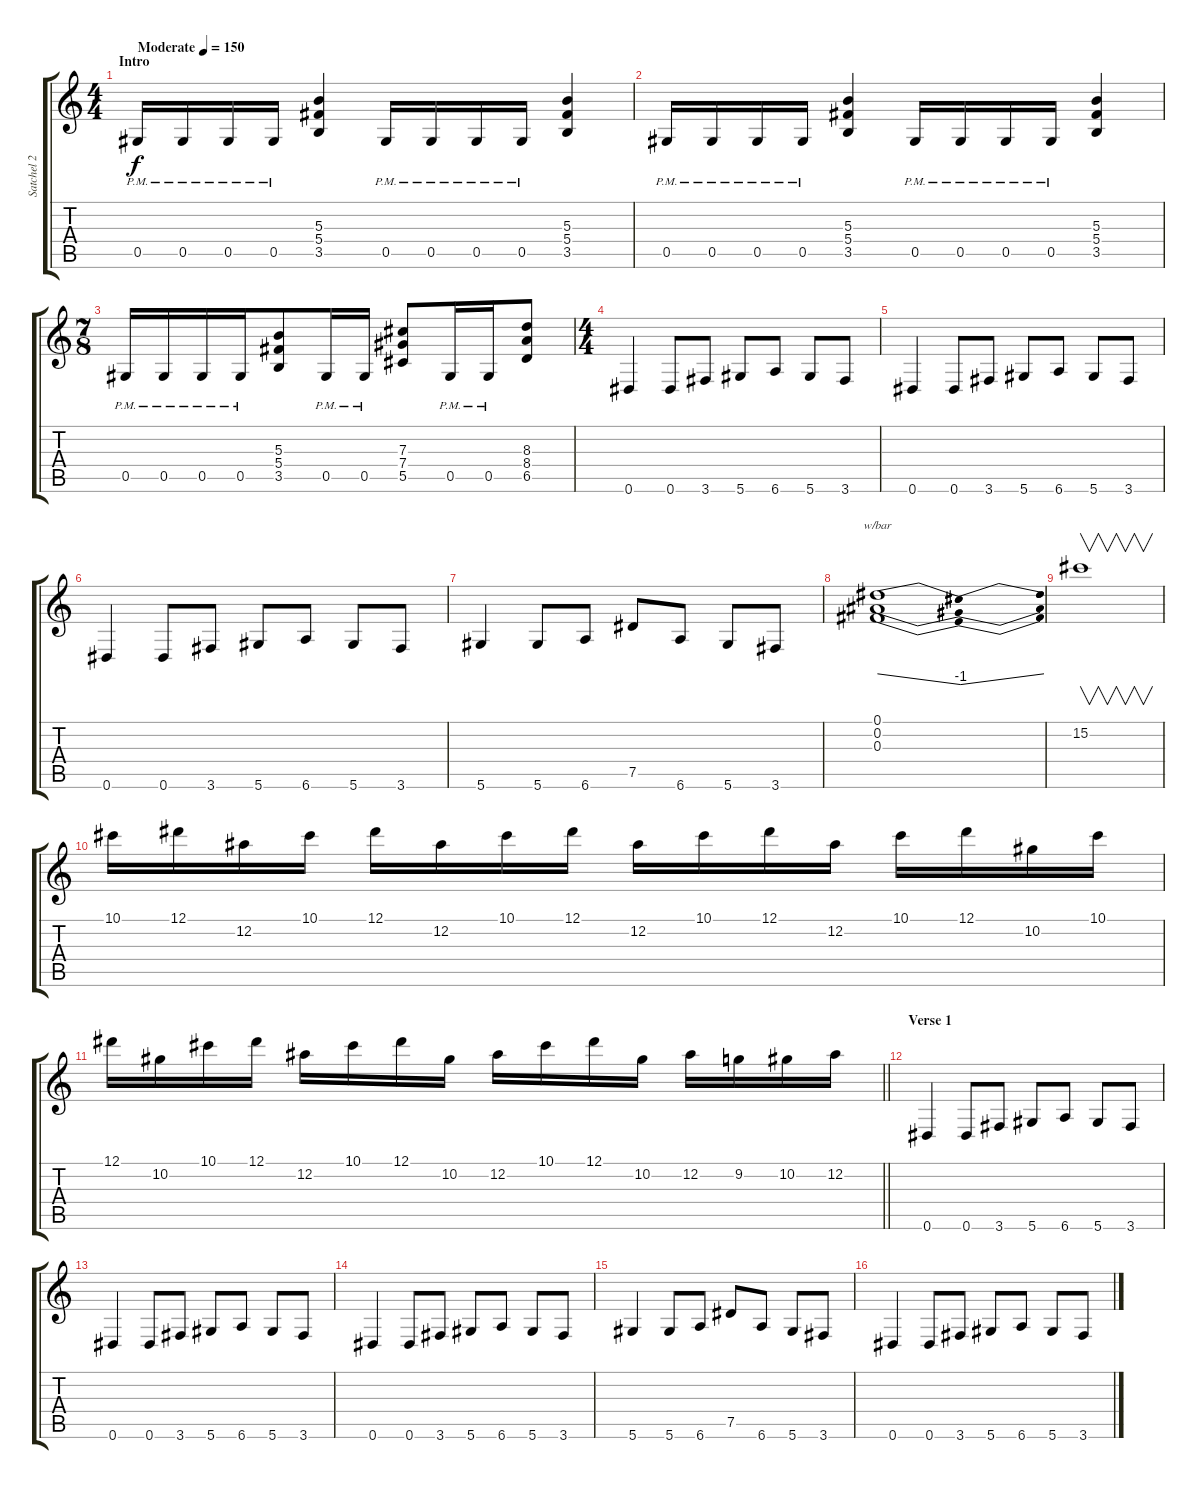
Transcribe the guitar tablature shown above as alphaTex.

\track ("Satchel 2" "Satchel 2") {instrument distortionguitar}
\staff {score tabs}
\tuning (Eb4 Bb3 Gb3 Db3 Ab2 Eb2) {hide}
\ts (4 4)
\section ("" "Intro")
\tempo (150 "Moderate")
\clef g2
\ks c
0.5{pm}.16{dy f instrument distortionguitar} 0.5{pm}.16 0.5{pm}.16 0.5{pm}.16 (5.3 5.4 3.5).4 0.5{pm}.16 0.5{pm}.16 0.5{pm}.16 0.5{pm}.16 (5.3 5.4 3.5).4 |
0.5{pm}.16 0.5{pm}.16 0.5{pm}.16 0.5{pm}.16 (5.3 5.4 3.5).4 0.5{pm}.16 0.5{pm}.16 0.5{pm}.16 0.5{pm}.16 (5.3 5.4 3.5).4 |
\ts (7 8)
0.5{pm}.16 0.5{pm}.16 0.5{pm}.16 0.5{pm}.16 (5.3 5.4 3.5).8 0.5{pm}.16 0.5{pm}.16 (7.3 7.4 5.5).8 0.5{pm}.16 0.5{pm}.16 (8.3 8.4 6.5).8 |
\ts (4 4)
0.6.4 0.6.8 3.6.8 5.6.8 6.6.8 5.6.8 3.6.8 |
0.6.4 0.6.8 3.6.8 5.6.8 6.6.8 5.6.8 3.6.8 |
0.6.4 0.6.8 3.6.8 5.6.8 6.6.8 5.6.8 3.6.8 |
5.6.4 5.6.8 6.6.8 7.5.8 6.6.8 5.6.8 3.6.8 |
(0.1 0.2 0.3).1{tbe (dip default 0 0 30 -4 60 0)} |
15.2.1{v volume 12} |
10.1.16 12.1.16 12.2.16 10.1.16 12.1.16 12.2.16 10.1.16 12.1.16 12.2.16 10.1.16 12.1.16 12.2.16 10.1.16 12.1.16 10.2.16 10.1.16 |
\barLineRight lightlight
12.1.16 10.2.16 10.1.16 12.1.16 12.2.16 10.1.16 12.1.16 10.2.16 12.2.16 10.1.16 12.1.16 10.2.16 12.2.16 9.2.16 10.2.16 12.2.16 |
\section ("" "Verse 1")
0.6.4{volume 10} 0.6.8 3.6.8 5.6.8 6.6.8 5.6.8 3.6.8 |
0.6.4 0.6.8 3.6.8 5.6.8 6.6.8 5.6.8 3.6.8 |
0.6.4 0.6.8 3.6.8 5.6.8 6.6.8 5.6.8 3.6.8 |
5.6.4 5.6.8 6.6.8 7.5.8 6.6.8 5.6.8 3.6.8 |
0.6.4 0.6.8 3.6.8 5.6.8 6.6.8 5.6.8 3.6.8
